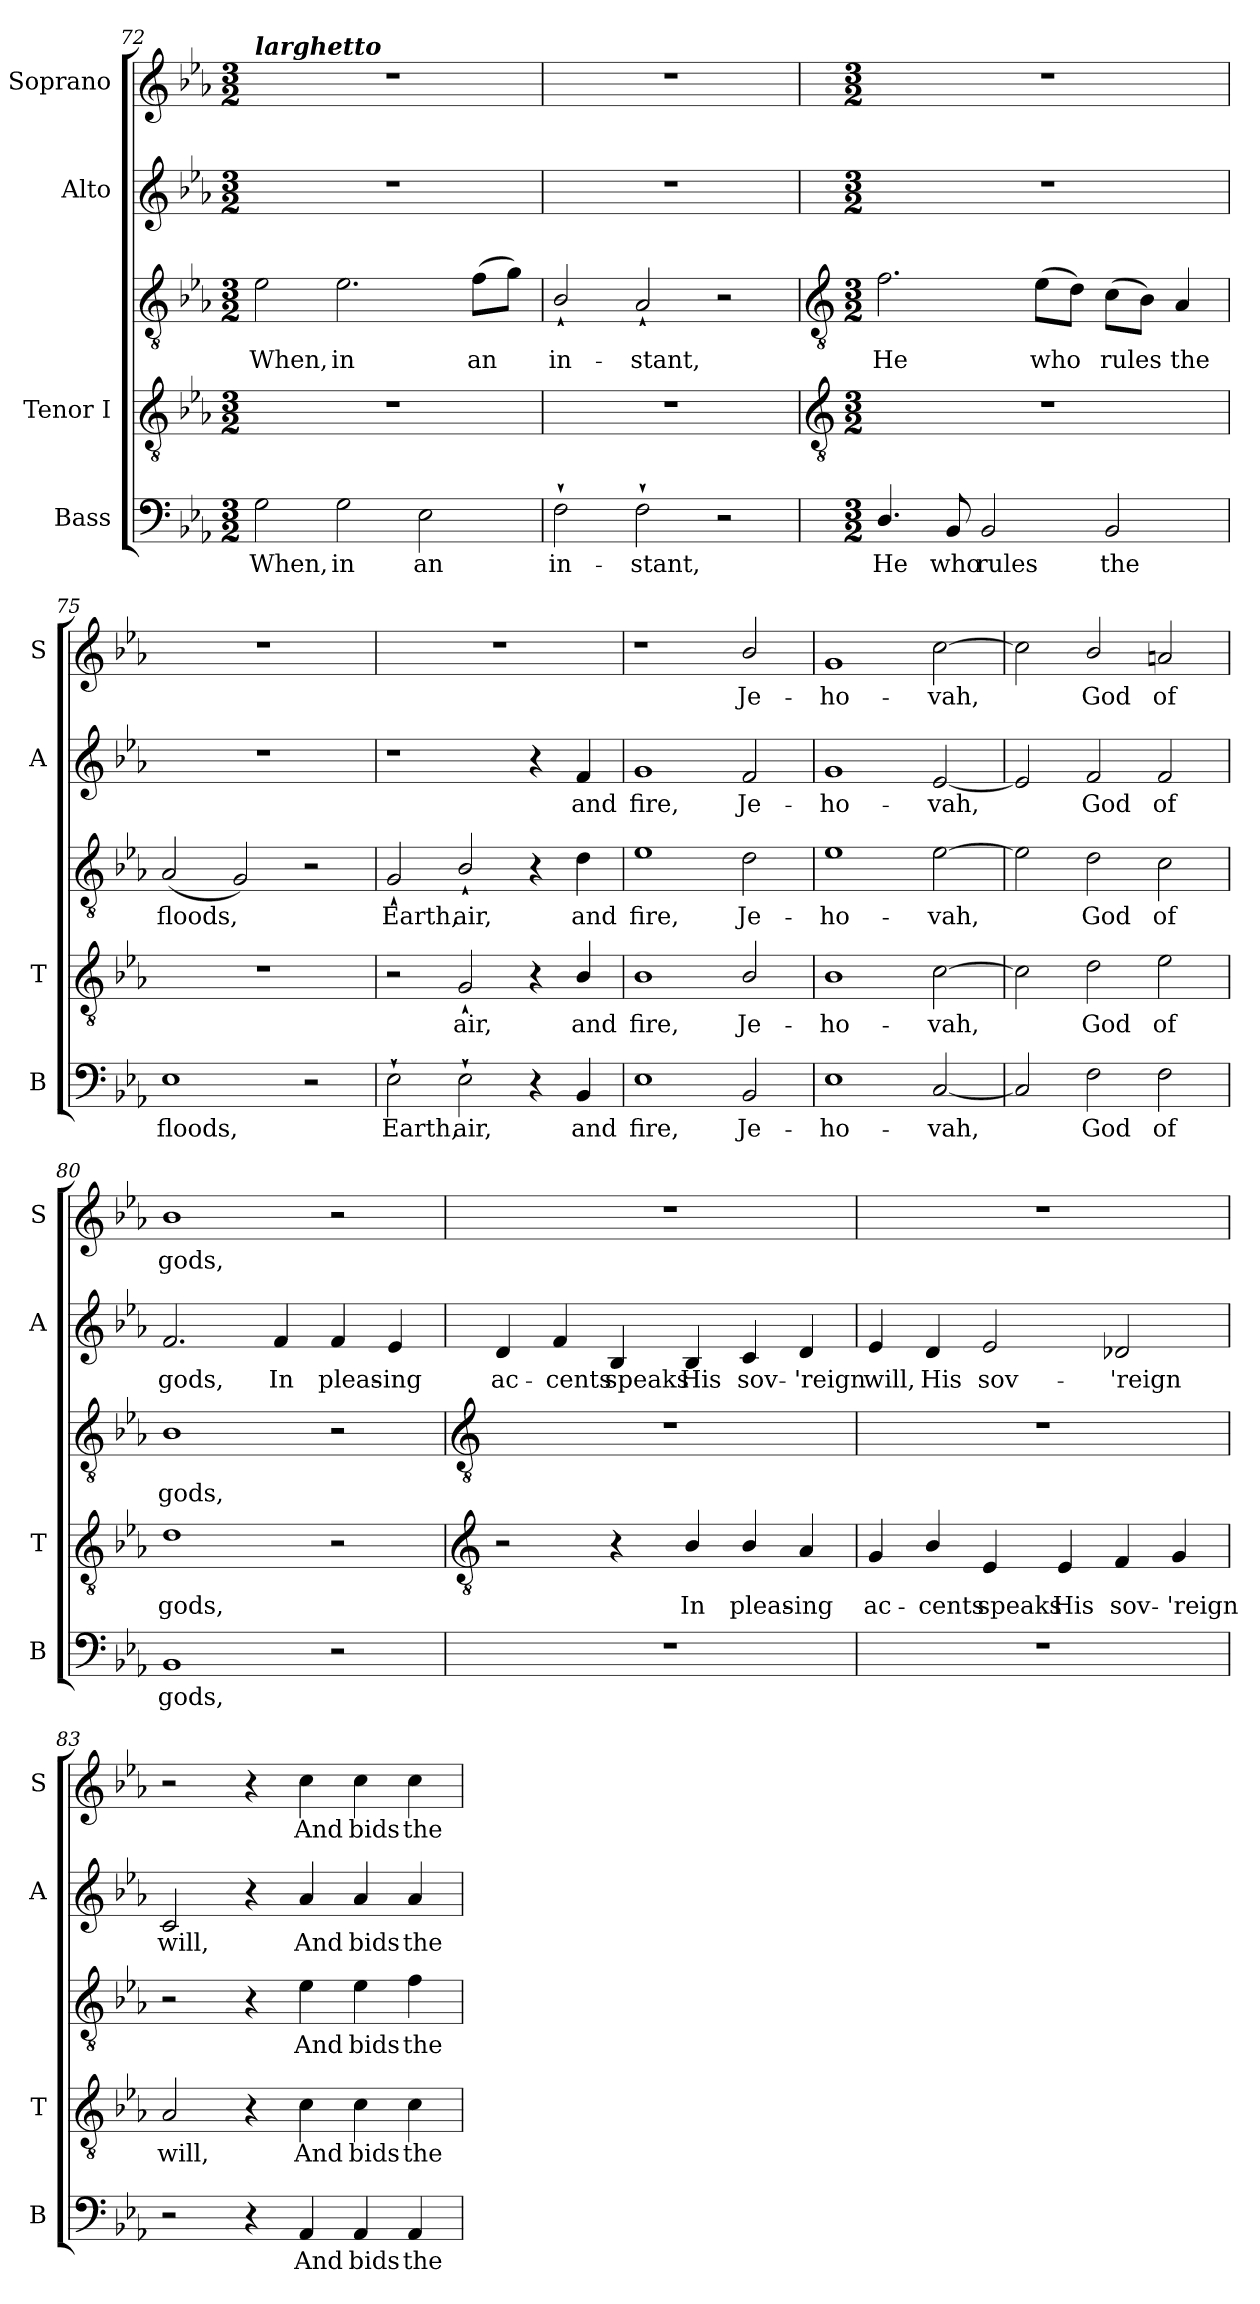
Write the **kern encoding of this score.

**kern	**text	**kern	**text	**kern	**text	**kern	**text	**kern	**text
*part4	*part4	*part3	*part3	*part3	*part3	*part2	*part2	*part1	*part1
*staff5	*staff5	*staff4	*staff4	*staff3	*staff3	*staff2	*staff2	*staff1	*staff1
*I"Bass	*	*I"Tenor I	*	*	*	*I"Alto	*	*I"Soprano	*
*I'B	*	*I'T	*	*	*	*I'A	*	*I'S	*
*clefF4	*	*clefGv2	*	*clefGv2	*	*clefG2	*	*clefG2	*
*k[b-e-a-]	*	*k[b-e-a-]	*	*k[b-e-a-]	*	*k[b-e-a-]	*	*k[b-e-a-]	*
*E-:	*	*E-:	*	*E-:	*	*E-:	*	*E-:	*
*M3/2	*	*M3/2	*	*M3/2	*	*M3/2	*	*M3/2	*
=72	=72	=72	=72	=72	=72	=72	=72	=72	=72
!	!	!	!	!	!	!	!	!LO:TX:a:Bi:t=larghetto	!
!	!LO:LY:b	!LO:N:vis=1	!	!	!LO:LY:b	!LO:N:vis=1	!	!LO:N:vis=1	!
2G	When,	1.r	.	2e-	When,	1.r	.	1.r	.
!	!LO:LY:b	!	!	!	!LO:LY:b	!	!	!	!
2G	in	.	.	2.e-	in	.	.	.	.
!	!LO:LY:b	!	!	!	!	!	!	!	!
2E-	an	.	.	.	.	.	.	.	.
!	!	!	!	!	!LO:LY:b	!	!	!	!
.	.	.	.	(>8fL	an	.	.	.	.
.	.	.	.	8gJ)	.	.	.	.	.
=73	=73	=73	=73	=73	=73	=73	=73	=73	=73
!	!LO:LY:b	!LO:N:vis=1	!	!	!LO:LY:b	!LO:N:vis=1	!	!LO:N:vis=1	!
2F`	in-	1.r	.	2B-`/	in-	1.r	.	1.r	.
!	!LO:LY:b	!	!	!	!LO:LY:b	!	!	!	!
2F`	-stant,	.	.	2A-`	-stant,	.	.	.	.
2r	.	.	.	2r	.	.	.	.	.
!!LO:LB:g=z
=74	=74	=74	=74	=74	=74	=74	=74	=74	=74
*	*	*clefGv2	*	*clefGv2	*	*	*	*	*
*M3/2	*	*M3/2	*	*M3/2	*	*M3/2	*	*M3/2	*
!	!LO:LY:b	!LO:N:vis=1	!	!	!LO:LY:b	!LO:N:vis=1	!	!LO:N:vis=1	!
4.D/	He	1.r	.	2.f	He	1.r	.	1.r	.
!	!LO:LY:b	!	!	!	!	!	!	!	!
8BB-	who	.	.	.	.	.	.	.	.
!	!LO:LY:b	!	!	!	!	!	!	!	!
2BB-	rules	.	.	.	.	.	.	.	.
!	!	!	!	!	!LO:LY:b	!	!	!	!
.	.	.	.	(>8e-L	who	.	.	.	.
.	.	.	.	8dJ)	.	.	.	.	.
!	!LO:LY:b	!	!	!	!LO:LY:b	!	!	!	!
2BB-	the	.	.	(>8cL	rules	.	.	.	.
.	.	.	.	8B-J)	.	.	.	.	.
!	!	!	!	!	!LO:LY:b	!	!	!	!
.	.	.	.	4A-	the	.	.	.	.
=75	=75	=75	=75	=75	=75	=75	=75	=75	=75
!	!LO:LY:b	!LO:N:vis=1	!	!	!LO:LY:b	!LO:N:vis=1	!	!LO:N:vis=1	!
1E-	floods,	1.r	.	(<2A-	floods,	1.r	.	1.r	.
.	.	.	.	2G)	.	.	.	.	.
2r	.	.	.	2r	.	.	.	.	.
=76	=76	=76	=76	=76	=76	=76	=76	=76	=76
!	!LO:LY:b	!	!	!	!LO:LY:b	!	!	!LO:N:vis=1	!
2E-`	Earth,	2r	.	2G`	Earth,	1r	.	1.r	.
!	!LO:LY:b	!	!LO:LY:b	!	!LO:LY:b	!	!	!	!
2E-`	air,	2G`	air,	2B-`/	air,	.	.	.	.
4r	.	4r	.	4r	.	4r	.	.	.
!	!LO:LY:b	!	!LO:LY:b	!	!LO:LY:b	!	!LO:LY:b	!	!
4BB-	and	4B-/	and	4d	and	4f	and	.	.
=77	=77	=77	=77	=77	=77	=77	=77	=77	=77
!	!LO:LY:b	!	!LO:LY:b	!	!LO:LY:b	!	!LO:LY:b	!	!
1E-	fire,	1B-	-fire,	1e-	fire,	1g	fire,	1r	.
!	!LO:LY:b	!	!LO:LY:b	!	!LO:LY:b	!	!LO:LY:b	!	!LO:LY:b
2BB-	Je-	2B-/	Je-	2d	Je-	2f	Je-	2b-/	Je-
=78	=78	=78	=78	=78	=78	=78	=78	=78	=78
!	!LO:LY:b	!	!LO:LY:b	!	!LO:LY:b	!	!LO:LY:b	!	!LO:LY:b
1E-	-ho-	1B-	ho-	1e-	-ho-	1g	-ho-	1g	-ho-
!	!LO:LY:b	!	!LO:LY:b	!	!LO:LY:b	!	!LO:LY:b	!	!LO:LY:b
[2C	-vah,	[2c	-vah,	[2e-	-vah,	[2e-	-vah,	[2cc	-vah,
=79	=79	=79	=79	=79	=79	=79	=79	=79	=79
2C]	.	2c]	.	2e-]	.	2e-]	.	2cc]	.
!	!LO:LY:b	!	!LO:LY:b	!	!LO:LY:b	!	!LO:LY:b	!	!LO:LY:b
2F	God	2d	God	2d	God	2f	God	2b-/	God
!	!LO:LY:b	!	!LO:LY:b	!	!LO:LY:b	!	!LO:LY:b	!	!LO:LY:b
2F	of	2e-	of	2c	of	2f	of	2an	of
=80	=80	=80	=80	=80	=80	=80	=80	=80	=80
!	!LO:LY:b	!	!LO:LY:b	!	!LO:LY:b	!	!LO:LY:b	!	!LO:LY:b
1BB-	gods,	1d	gods,	1B-	gods,	2.f	gods,	1b-	gods,
!	!	!	!	!	!	!	!LO:LY:b	!	!
.	.	.	.	.	.	4f	In	.	.
!	!	!	!	!	!	!	!LO:LY:b	!	!
2r	.	2r	.	2r	.	4f	pleas-	2r	.
!	!	!	!	!	!	!	!LO:LY:b	!	!
.	.	.	.	.	.	4e-	-ing	.	.
!!LO:LB:g=z
=81	=81	=81	=81	=81	=81	=81	=81	=81	=81
*	*	*clefGv2	*	*clefGv2	*	*	*	*	*
!LO:N:vis=1	!	!	!	!LO:N:vis=1	!	!	!LO:LY:b	!LO:N:vis=1	!
1.r	.	2r	.	1.r	.	4d	ac-	1.r	.
!	!	!	!	!	!	!	!LO:LY:b	!	!
.	.	.	.	.	.	4f	-cents	.	.
!	!	!	!	!	!	!	!LO:LY:b	!	!
.	.	4r	.	.	.	4B-	speaks	.	.
!	!	!	!LO:LY:b	!	!	!	!LO:LY:b	!	!
.	.	4B-/	In	.	.	4B-	His	.	.
!	!	!	!LO:LY:b	!	!	!	!LO:LY:b	!	!
.	.	4B-/	pleas-	.	.	4c	sov-	.	.
!	!	!	!LO:LY:b	!	!	!	!LO:LY:b	!	!
.	.	4A-	-ing	.	.	4d	-'reign	.	.
=82	=82	=82	=82	=82	=82	=82	=82	=82	=82
!LO:N:vis=1	!	!	!LO:LY:b	!LO:N:vis=1	!	!	!LO:LY:b	!LO:N:vis=1	!
1.r	.	4G	ac-	1.r	.	4e-	will,	1.r	.
!	!	!	!LO:LY:b	!	!	!	!LO:LY:b	!	!
.	.	4B-/	-cents	.	.	4d	His	.	.
!	!	!	!LO:LY:b	!	!	!	!LO:LY:b	!	!
.	.	4E-	speaks	.	.	2e-	sov-	.	.
!	!	!	!LO:LY:b	!	!	!	!	!	!
.	.	4E-	His	.	.	.	.	.	.
!	!	!	!LO:LY:b	!	!	!	!LO:LY:b	!	!
.	.	4F	sov-	.	.	2d-X	-'reign	.	.
!	!	!	!LO:LY:b	!	!	!	!	!	!
.	.	4G	-'reign	.	.	.	.	.	.
=83	=83	=83	=83	=83	=83	=83	=83	=83	=83
!	!	!	!LO:LY:b	!	!	!	!LO:LY:b	!	!
2r	.	2A-	will,	2r	.	2c	will,	2r	.
4r	.	4r	.	4r	.	4r	.	4r	.
!	!LO:LY:b	!	!LO:LY:b	!	!LO:LY:b	!	!LO:LY:b	!	!LO:LY:b
4AA-	And	4c	And	4e-	And	4a-	And	4cc	And
!	!LO:LY:b	!	!LO:LY:b	!	!LO:LY:b	!	!LO:LY:b	!	!LO:LY:b
4AA-	bids	4c	bids	4e-	bids	4a-	bids	4cc	bids
!	!LO:LY:b	!	!LO:LY:b	!	!LO:LY:b	!	!LO:LY:b	!	!LO:LY:b
4AA-	the	4c	the	4f	the	4a-	the	4cc	the
=	=	=	=	=	=	=	=	=	=
*-	*-	*-	*-	*-	*-	*-	*-	*-	*-
